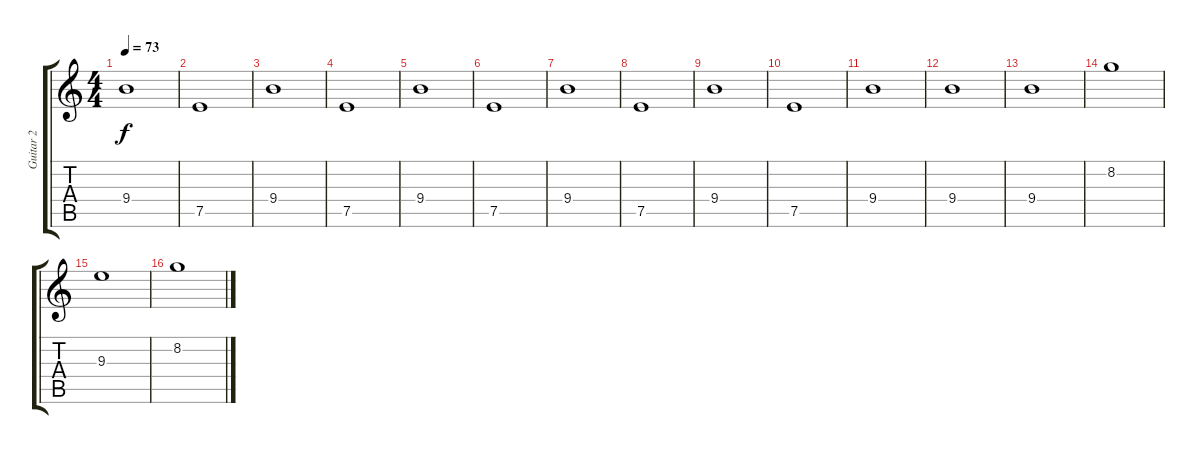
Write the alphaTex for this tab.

\track ("Guitar 2" "Guitar 2") {instrument distortionguitar}
\staff {score tabs}
\tuning (E4 B3 G3 D3 A2 E2) {hide}
\ts (4 4)
\tempo 73
\clef g2
\ks c
9.4.1{dy f} |
7.5.1 |
9.4.1 |
7.5.1 |
9.4.1 |
7.5.1 |
9.4.1 |
7.5.1 |
9.4.1 |
7.5.1 |
9.4.1 |
9.4.1 |
9.4.1 |
8.2.1 |
9.3.1 |
8.2.1
